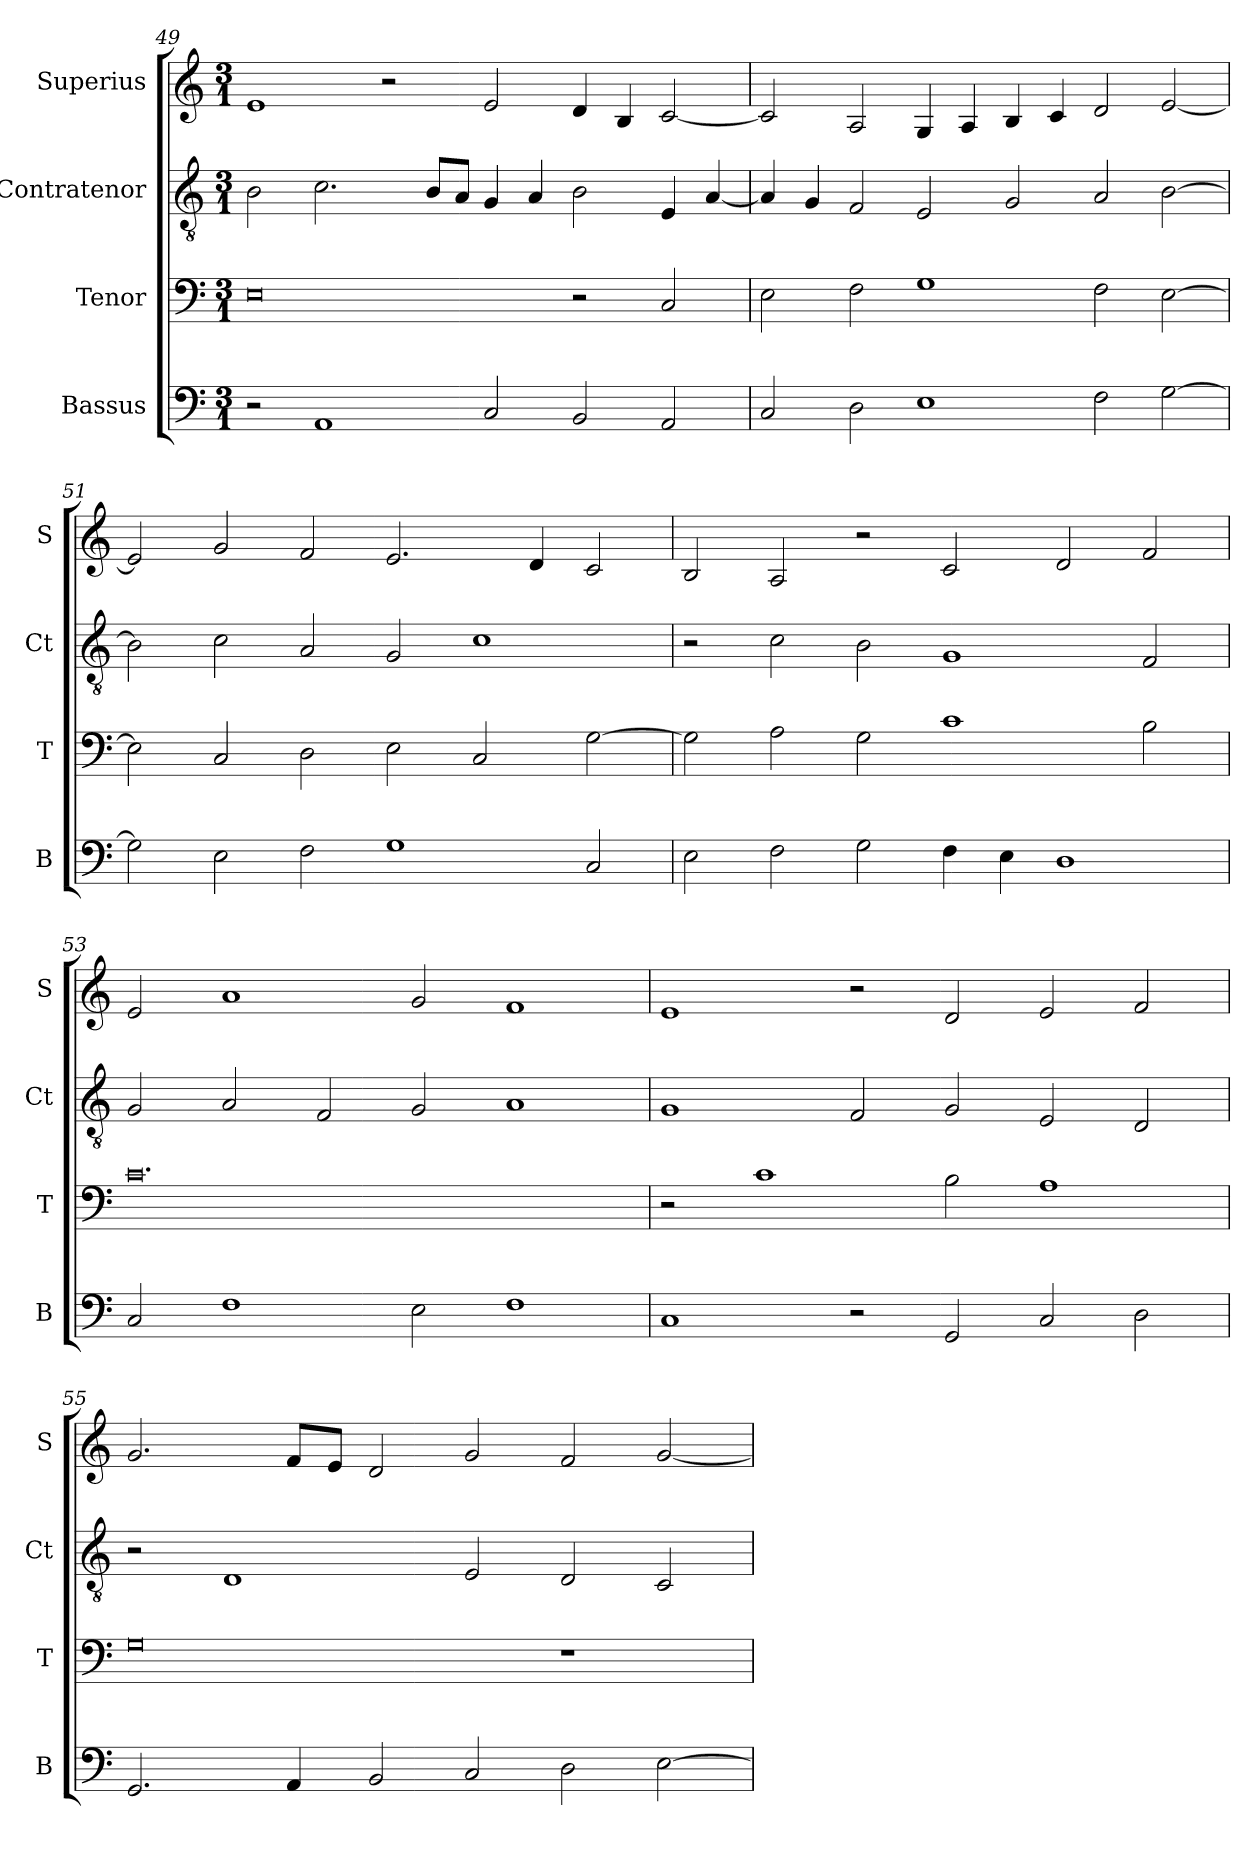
**kern	**kern	**kern	**kern
*part4	*part3	*part2	*part1
*staff4	*staff3	*staff2	*staff1
*I"Bassus	*I"Tenor	*I"Contratenor	*I"Superius
*I'B	*I'T	*I'Ct	*I'S
*clefF4	*clefF4	*clefGv2	*clefG2
*k[]	*k[]	*k[]	*k[]
*M3/1	*M3/1	*M3/1	*M3/1
=49	=49	=49	=49
2r	0E	2B\	1e
1AA	.	2.c\	.
.	.	.	2r
.	.	8B/L	.
.	.	8A/J	.
2C/	.	4G/	2e/
.	.	4A/	.
2BB/	2r	2B\	4d/
.	.	.	4B/
2AA/	2C/	4E/	[2c/
.	.	[4A/	.
=50	=50	=50	=50
2C/	2E\	4A/]	2c/]
.	.	4G/	.
2D\	2F\	2F/	2A/
1E	1G	2E/	4G/
.	.	.	4A/
.	.	2G/	4B/
.	.	.	4c/
2F\	2F\	2A/	2d/
[2G\	[2E\	[2B\	[2e/
=51	=51	=51	=51
2G\]	2E\]	2B\]	2e/]
2E\	2C/	2c\	2g/
2F\	2D\	2A/	2f/
1G	2E\	2G/	2.e/
.	2C/	1c	.
.	.	.	4d/
2C/	[2G\	.	2c/
=52	=52	=52	=52
2E\	2G\]	2r	2B/
2F\	2A\	2c\	2A/
2G\	2G\	2B\	2r
4F\	1c	1G	2c/
4E\	.	.	.
1D	.	.	2d/
.	2B\	2F/	2f/
=53	=53	=53	=53
2C/	0.c	2G/	2e/
1F	.	2A/	1a
.	.	2F/	.
2E\	.	2G/	2g/
1F	.	1A	1f
=54	=54	=54	=54
1C	2r	1G	1e
.	1c	.	.
2r	.	2F/	2r
2GG/	2B\	2G/	2d/
2C/	1A	2E/	2e/
2D\	.	2D/	2f/
=55	=55	=55	=55
2.GG/	0G	2r	2.g/
.	.	1D	.
4AA/	.	.	8f/L
.	.	.	8e/J
2BB/	.	.	2d/
2C/	.	2E/	2g/
2D\	1r	2D/	2f/
[2E\	.	2C/	[2g/
=	=	=	=
*-	*-	*-	*-
